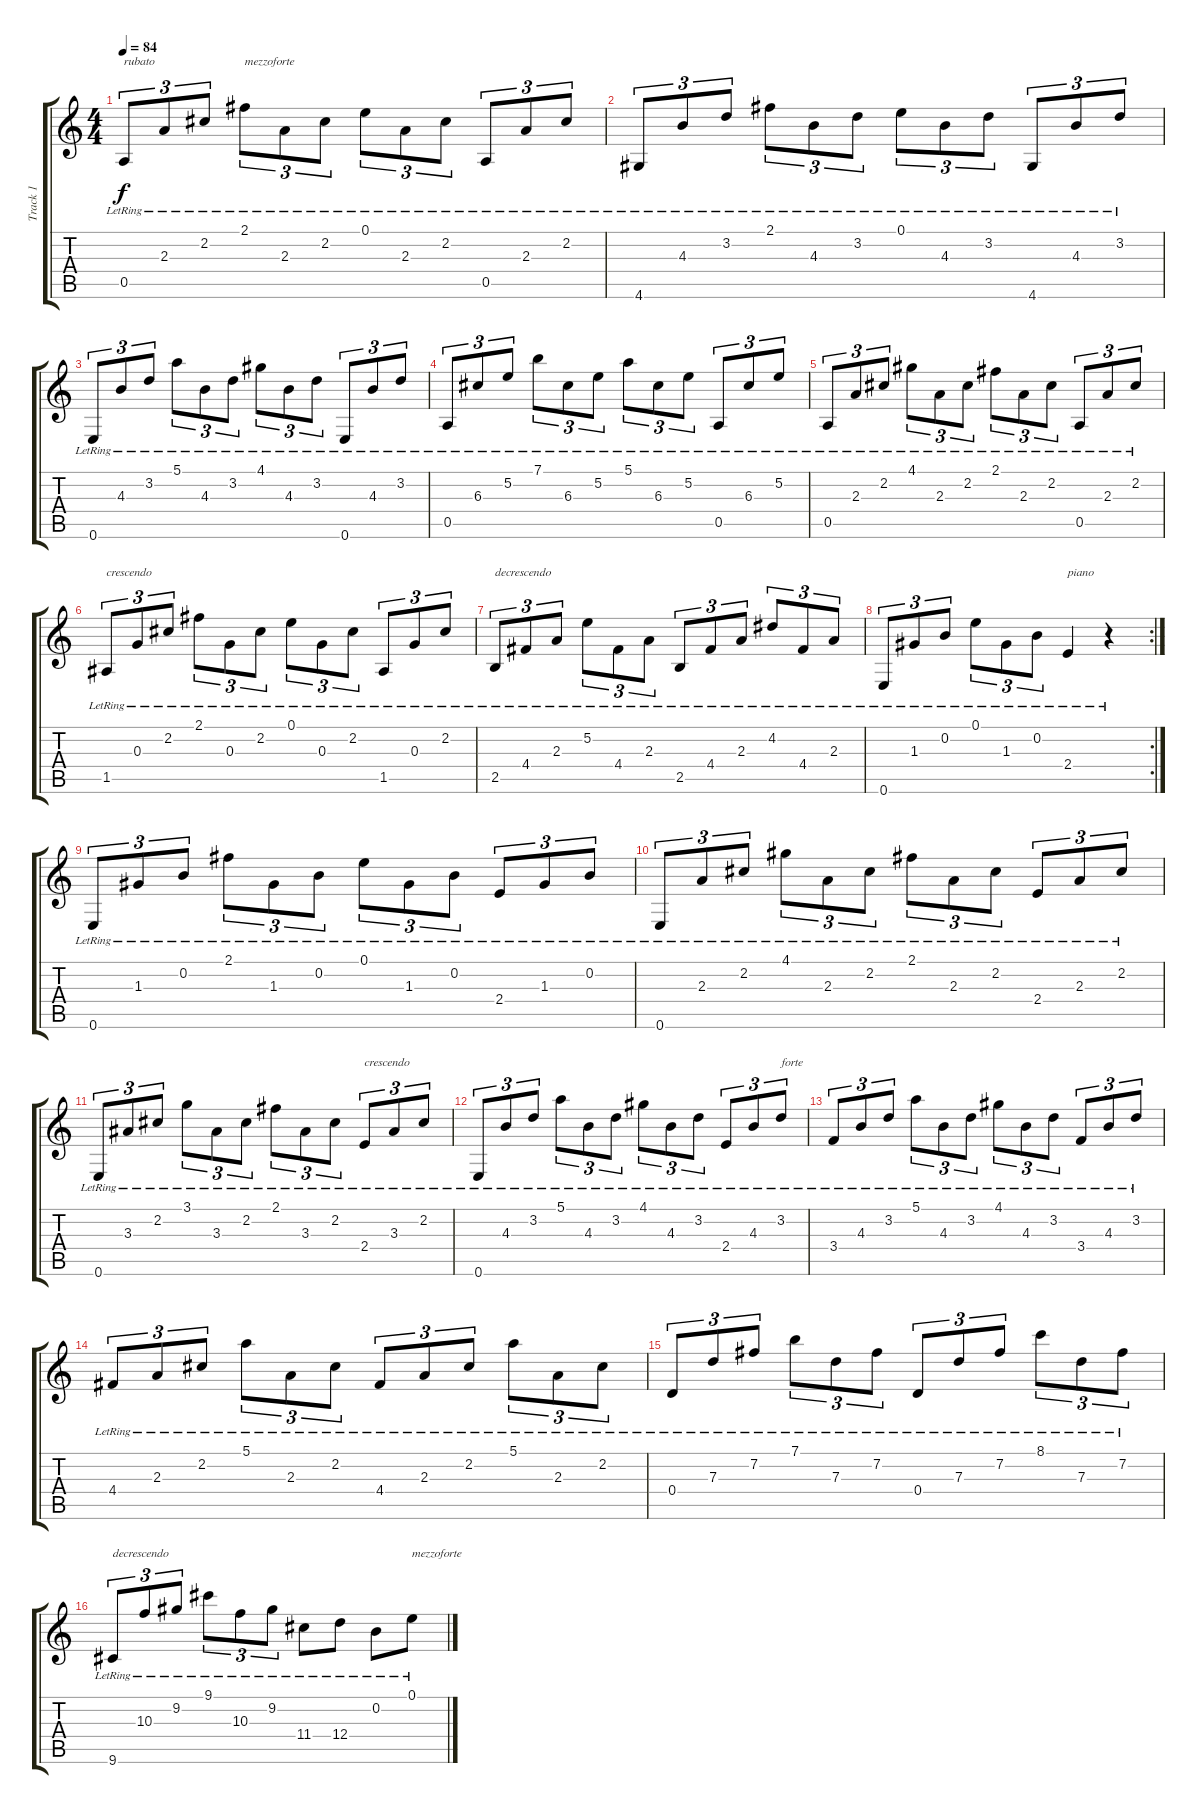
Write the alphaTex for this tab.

\track ("Track 1" "Track 1") {instrument acousticguitarnylon}
\staff {score tabs}
\tuning (E4 B3 G3 D3 A2 E2) {hide}
\ts (4 4)
\tempo 84
\clef g2
\ks c
0.5{lr}.8{tu (3 2) txt "rubato" dy f instrument acousticguitarnylon} 2.3{lr}.8{tu (3 2)} 2.2{lr}.8{tu (3 2)} 2.1{lr}.8{tu (3 2) txt "mezzoforte"} 2.3{lr}.8{tu (3 2)} 2.2{lr}.8{tu (3 2)} 0.1{lr}.8{tu (3 2)} 2.3{lr}.8{tu (3 2)} 2.2{lr}.8{tu (3 2)} 0.5{lr}.8{tu (3 2)} 2.3{lr}.8{tu (3 2)} 2.2{lr}.8{tu (3 2)} |
4.6{lr}.8{tu (3 2)} 4.3{lr}.8{tu (3 2)} 3.2{lr}.8{tu (3 2)} 2.1{lr}.8{tu (3 2)} 4.3{lr}.8{tu (3 2)} 3.2{lr}.8{tu (3 2)} 0.1{lr}.8{tu (3 2)} 4.3{lr}.8{tu (3 2)} 3.2{lr}.8{tu (3 2)} 4.6{lr}.8{tu (3 2)} 4.3{lr}.8{tu (3 2)} 3.2{lr}.8{tu (3 2)} |
0.6{lr}.8{tu (3 2)} 4.3{lr}.8{tu (3 2)} 3.2{lr}.8{tu (3 2)} 5.1{lr}.8{tu (3 2)} 4.3{lr}.8{tu (3 2)} 3.2{lr}.8{tu (3 2)} 4.1{lr}.8{tu (3 2)} 4.3{lr}.8{tu (3 2)} 3.2{lr}.8{tu (3 2)} 0.6{lr}.8{tu (3 2)} 4.3{lr}.8{tu (3 2)} 3.2{lr}.8{tu (3 2)} |
0.5{lr}.8{tu (3 2)} 6.3{lr}.8{tu (3 2)} 5.2{lr}.8{tu (3 2)} 7.1{lr}.8{tu (3 2)} 6.3{lr}.8{tu (3 2)} 5.2{lr}.8{tu (3 2)} 5.1{lr}.8{tu (3 2)} 6.3{lr}.8{tu (3 2)} 5.2{lr}.8{tu (3 2)} 0.5{lr}.8{tu (3 2)} 6.3{lr}.8{tu (3 2)} 5.2{lr}.8{tu (3 2)} |
0.5{lr}.8{tu (3 2)} 2.3{lr}.8{tu (3 2)} 2.2{lr}.8{tu (3 2)} 4.1{lr}.8{tu (3 2)} 2.3{lr}.8{tu (3 2)} 2.2{lr}.8{tu (3 2)} 2.1{lr}.8{tu (3 2)} 2.3{lr}.8{tu (3 2)} 2.2{lr}.8{tu (3 2)} 0.5{lr}.8{tu (3 2)} 2.3{lr}.8{tu (3 2)} 2.2{lr}.8{tu (3 2)} |
1.5{lr}.8{tu (3 2) txt "crescendo" volume 16} 0.3{lr}.8{tu (3 2)} 2.2{lr}.8{tu (3 2)} 2.1{lr}.8{tu (3 2)} 0.3{lr}.8{tu (3 2)} 2.2{lr}.8{tu (3 2)} 0.1{lr}.8{tu (3 2)} 0.3{lr}.8{tu (3 2)} 2.2{lr}.8{tu (3 2)} 1.5{lr}.8{tu (3 2)} 0.3{lr}.8{tu (3 2)} 2.2{lr}.8{tu (3 2)} |
2.5{lr}.8{tu (3 2) txt "decrescendo" volume 10} 4.4{lr}.8{tu (3 2)} 2.3{lr}.8{tu (3 2)} 5.2{lr}.8{tu (3 2)} 4.4{lr}.8{tu (3 2)} 2.3{lr}.8{tu (3 2)} 2.5{lr}.8{tu (3 2)} 4.4{lr}.8{tu (3 2)} 2.3{lr}.8{tu (3 2)} 4.2{lr}.8{tu (3 2)} 4.4{lr}.8{tu (3 2)} 2.3{lr}.8{tu (3 2)} |
\rc 2
0.6{lr}.8{tu (3 2)} 1.3{lr}.8{tu (3 2)} 0.2{lr}.8{tu (3 2)} 0.1{lr}.8{tu (3 2)} 1.3{lr}.8{tu (3 2)} 0.2{lr}.8{tu (3 2)} 2.4{lr}.4{txt "piano"} r.4 |
0.6{lr}.8{tu (3 2)} 1.3{lr}.8{tu (3 2)} 0.2{lr}.8{tu (3 2)} 2.1{lr}.8{tu (3 2)} 1.3{lr}.8{tu (3 2)} 0.2{lr}.8{tu (3 2)} 0.1{lr}.8{tu (3 2)} 1.3{lr}.8{tu (3 2)} 0.2{lr}.8{tu (3 2)} 2.4{lr}.8{tu (3 2)} 1.3{lr}.8{tu (3 2)} 0.2{lr}.8{tu (3 2)} |
0.6{lr}.8{tu (3 2)} 2.3{lr}.8{tu (3 2)} 2.2{lr}.8{tu (3 2)} 4.1{lr}.8{tu (3 2)} 2.3{lr}.8{tu (3 2)} 2.2{lr}.8{tu (3 2)} 2.1{lr}.8{tu (3 2)} 2.3{lr}.8{tu (3 2)} 2.2{lr}.8{tu (3 2)} 2.4{lr}.8{tu (3 2)} 2.3{lr}.8{tu (3 2)} 2.2{lr}.8{tu (3 2)} |
0.6{lr}.8{tu (3 2)} 3.3{lr}.8{tu (3 2)} 2.2{lr}.8{tu (3 2)} 3.1{lr}.8{tu (3 2)} 3.3{lr}.8{tu (3 2)} 2.2{lr}.8{tu (3 2)} 2.1{lr}.8{tu (3 2)} 3.3{lr}.8{tu (3 2)} 2.2{lr}.8{tu (3 2)} 2.4{lr}.8{tu (3 2) txt "crescendo" volume 16} 3.3{lr}.8{tu (3 2)} 2.2{lr}.8{tu (3 2)} |
0.6{lr}.8{tu (3 2)} 4.3{lr}.8{tu (3 2)} 3.2{lr}.8{tu (3 2)} 5.1{lr}.8{tu (3 2)} 4.3{lr}.8{tu (3 2)} 3.2{lr}.8{tu (3 2)} 4.1{lr}.8{tu (3 2)} 4.3{lr}.8{tu (3 2)} 3.2{lr}.8{tu (3 2)} 2.4{lr}.8{tu (3 2)} 4.3{lr}.8{tu (3 2)} 3.2{lr}.8{tu (3 2) txt "forte"} |
3.4{lr}.8{tu (3 2)} 4.3{lr}.8{tu (3 2)} 3.2{lr}.8{tu (3 2)} 5.1{lr}.8{tu (3 2)} 4.3{lr}.8{tu (3 2)} 3.2{lr}.8{tu (3 2)} 4.1{lr}.8{tu (3 2)} 4.3{lr}.8{tu (3 2)} 3.2{lr}.8{tu (3 2)} 3.4{lr}.8{tu (3 2)} 4.3{lr}.8{tu (3 2)} 3.2{lr}.8{tu (3 2)} |
4.4{lr}.8{tu (3 2)} 2.3{lr}.8{tu (3 2)} 2.2{lr}.8{tu (3 2)} 5.1{lr}.8{tu (3 2)} 2.3{lr}.8{tu (3 2)} 2.2{lr}.8{tu (3 2)} 4.4{lr}.8{tu (3 2)} 2.3{lr}.8{tu (3 2)} 2.2{lr}.8{tu (3 2)} 5.1{lr}.8{tu (3 2)} 2.3{lr}.8{tu (3 2)} 2.2{lr}.8{tu (3 2)} |
0.4{lr}.8{tu (3 2)} 7.3{lr}.8{tu (3 2)} 7.2{lr}.8{tu (3 2)} 7.1{lr}.8{tu (3 2)} 7.3{lr}.8{tu (3 2)} 7.2{lr}.8{tu (3 2)} 0.4{lr}.8{tu (3 2)} 7.3{lr}.8{tu (3 2)} 7.2{lr}.8{tu (3 2)} 8.1{lr}.8{tu (3 2)} 7.3{lr}.8{tu (3 2)} 7.2{lr}.8{tu (3 2)} |
9.6{lr}.8{tu (3 2) txt "decrescendo" volume 10} 10.3{lr}.8{tu (3 2)} 9.2{lr}.8{tu (3 2)} 9.1{lr}.8{tu (3 2)} 10.3{lr}.8{tu (3 2)} 9.2{lr}.8{tu (3 2)} 11.4{lr}.8 12.4{lr}.8 0.2{lr}.8 0.1{lr}.8{txt "mezzoforte"}
